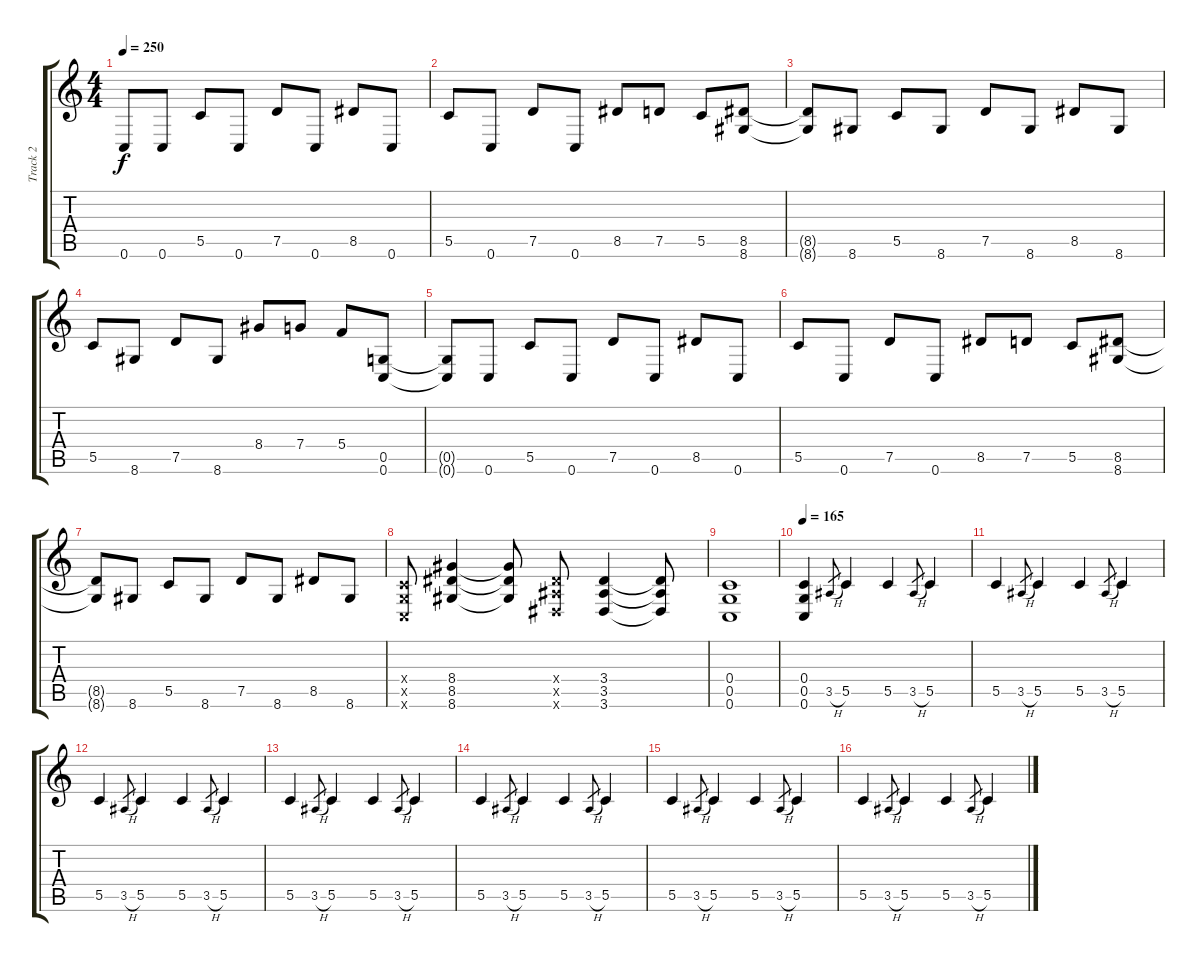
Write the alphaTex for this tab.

\track ("Track 2" "Track 2") {instrument distortionguitar}
\staff {score tabs}
\tuning (D4 A3 F3 C3 G2 C2) {hide}
\ts (4 4)
\tempo 250
\clef g2
\ks c
0.6.8{dy f} 0.6.8 5.5.8 0.6.8 7.5.8 0.6.8 8.5.8 0.6.8 |
5.5.8 0.6.8 7.5.8 0.6.8 8.5.8 7.5.8 5.5.8 (8.5 8.6).8 |
(8.5{t} 8.6{t}).8 8.6.8 5.5.8 8.6.8 7.5.8 8.6.8 8.5.8 8.6.8 |
5.5.8 8.6.8 7.5.8 8.6.8 8.4.8 7.4.8 5.4.8 (0.5 0.6).8 |
(0.5{t} 0.6{t}).8 0.6.8 5.5.8 0.6.8 7.5.8 0.6.8 8.5.8 0.6.8 |
5.5.8 0.6.8 7.5.8 0.6.8 8.5.8 7.5.8 5.5.8 (8.5 8.6).8 |
(8.5{t} 8.6{t}).8 8.6.8 5.5.8 8.6.8 7.5.8 8.6.8 8.5.8 8.6.8 |
(0.4{x} 0.5{x} 0.6{x}).8 (8.4 8.5 8.6).4 (8.4{t} 8.5{t} 8.6{t}).8 (3.4{x} 3.5{x} 3.6{x}).8 (3.4 3.5 3.6).4 (3.4{t} 3.5{t} 3.6{t}).8 |
(0.4 0.5 0.6).1 |
\tempo 165
(0.4 0.5 0.6).4 3.5{h}.8{gr} 5.5.4 5.5.4 3.5{h}.8{gr} 5.5.4 |
5.5.4 3.5{h}.8{gr} 5.5.4 5.5.4 3.5{h}.8{gr} 5.5.4 |
5.5.4 3.5{h}.8{gr} 5.5.4 5.5.4 3.5{h}.8{gr} 5.5.4 |
5.5.4 3.5{h}.8{gr} 5.5.4 5.5.4 3.5{h}.8{gr} 5.5.4 |
5.5.4 3.5{h}.8{gr} 5.5.4 5.5.4 3.5{h}.8{gr} 5.5.4 |
5.5.4 3.5{h}.8{gr} 5.5.4 5.5.4 3.5{h}.8{gr} 5.5.4 |
5.5.4 3.5{h}.8{gr} 5.5.4 5.5.4 3.5{h}.8{gr} 5.5.4
